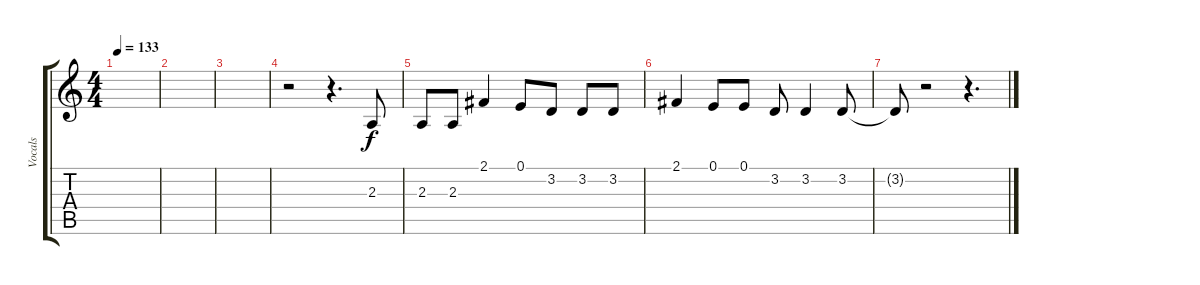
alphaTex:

\track ("Vocals" "Vocals") {instrument clarinet}
\staff {score tabs}
\tuning (E4 B3 G3 D3 A2 E2) {hide}
\ts (4 4)
\tempo 133
\clef g2
\ks c
|
|
|
r.2 r.4{d} 2.3.8 |
2.3.8 2.3.8 2.1.4 0.1.8 3.2.8 3.2.8 3.2.8 |
2.1.4 0.1.8 0.1.8 3.2.8 3.2.4 3.2.8 |
3.2{t}.8 r.2 r.4{d}
